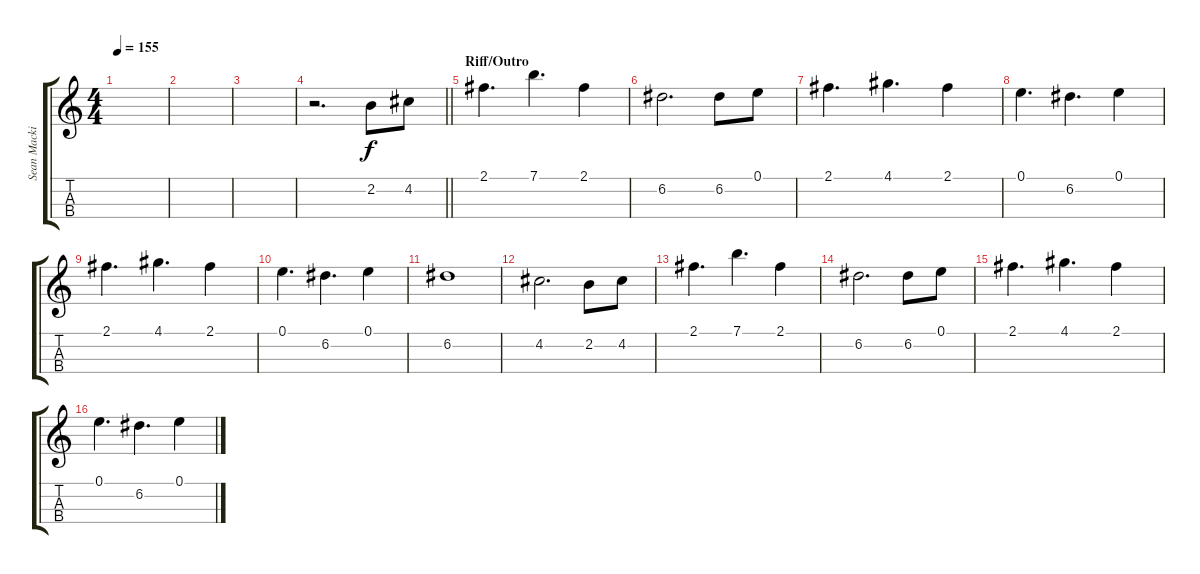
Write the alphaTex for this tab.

\track ("Sean Mackin - Violin" "Sean Macki") {instrument violin}
\staff {score tabs}
\tuning (E5 A4 D4 G3) {hide}
\ts (4 4)
\tempo 155
\clef g2
\ks c
|
|
|
\barLineRight lightlight
r.2{d} 2.2.8 4.2.8 |
\section ("" "Riff/Outro")
2.1.4{d} 7.1.4{d} 2.1.4 |
6.2.2{d} 6.2.8 0.1.8 |
2.1.4{d} 4.1.4{d} 2.1.4 |
0.1.4{d} 6.2.4{d} 0.1.4 |
2.1.4{d} 4.1.4{d} 2.1.4 |
0.1.4{d} 6.2.4{d} 0.1.4 |
6.2.1 |
4.2.2{d} 2.2.8 4.2.8 |
2.1.4{d} 7.1.4{d} 2.1.4 |
6.2.2{d} 6.2.8 0.1.8 |
2.1.4{d} 4.1.4{d} 2.1.4 |
0.1.4{d} 6.2.4{d} 0.1.4
